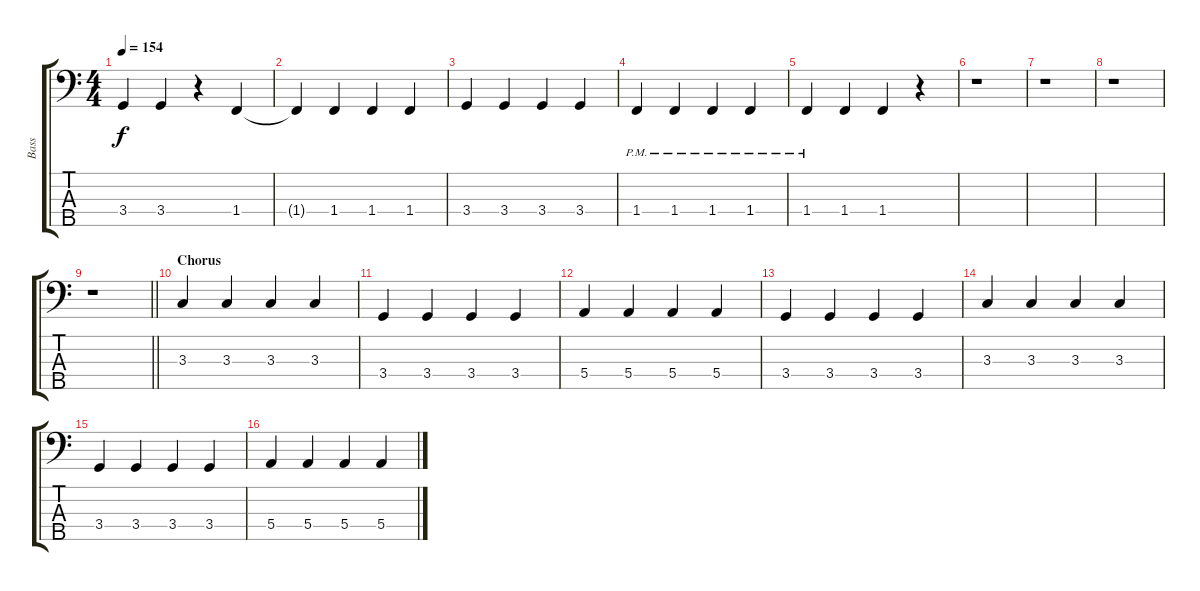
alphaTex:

\track ("Bass" "Bass") {instrument electricbassfinger}
\staff {score tabs}
\tuning (G2 D2 A1 E1 B0) {hide}
\ts (4 4)
\tempo 154
\clef f4
\ks c
3.4.4{dy f} 3.4.4 r.4 1.4.4 |
1.4{t}.4 1.4.4 1.4.4 1.4.4 |
3.4.4 3.4.4 3.4.4 3.4.4 |
1.4{pm}.4 1.4{pm}.4 1.4{pm}.4 1.4{pm}.4 |
1.4{pm}.4 1.4.4 1.4.4 r.4 |
r.1 |
r.1 |
r.1 |
\barLineRight lightlight
r.1 |
\section ("" "Chorus")
3.3.4 3.3.4 3.3.4 3.3.4 |
3.4.4 3.4.4 3.4.4 3.4.4 |
5.4.4 5.4.4 5.4.4 5.4.4 |
3.4.4 3.4.4 3.4.4 3.4.4 |
3.3.4 3.3.4 3.3.4 3.3.4 |
3.4.4 3.4.4 3.4.4 3.4.4 |
5.4.4 5.4.4 5.4.4 5.4.4
